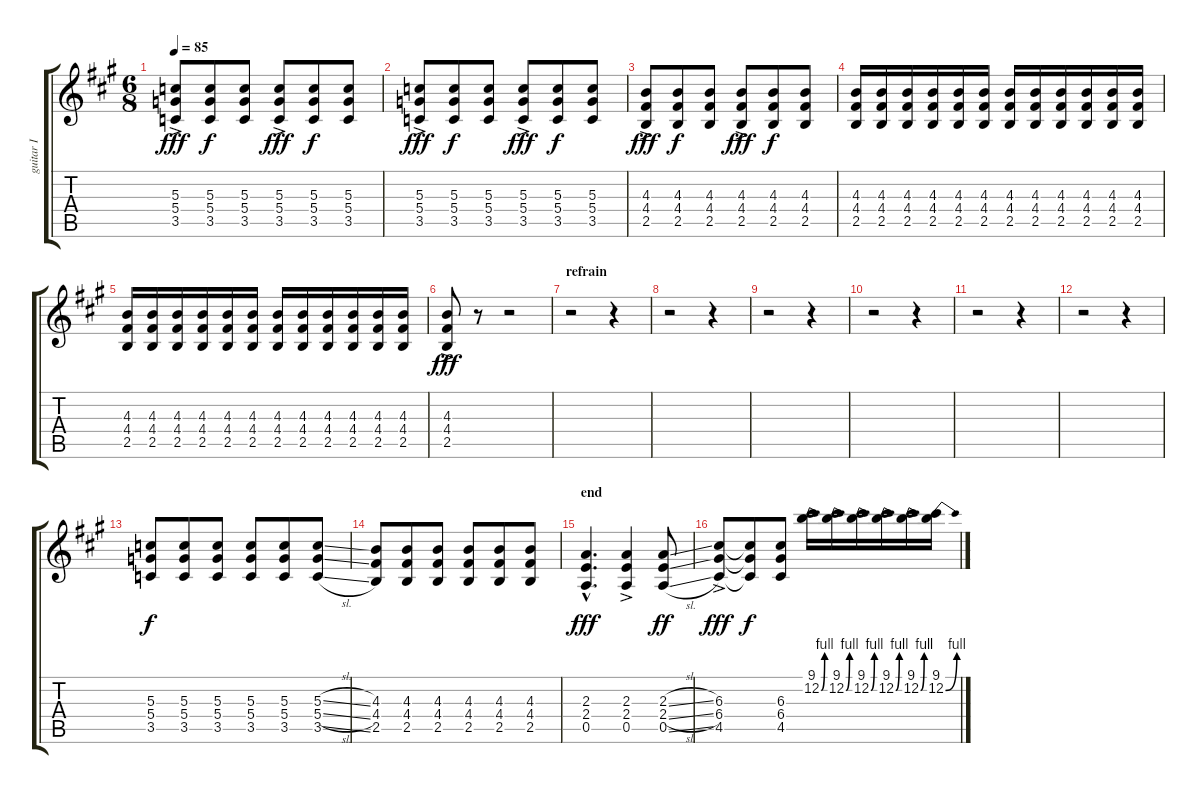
\track ("guitar I" "guitar I") {instrument overdrivenguitar}
\staff {score tabs}
\tuning (E4 B3 G3 D3 A2 E2) {hide}
\ts (6 8)
\tempo 85
\clef g2
\ks f#minor
(5.3{ac} 5.4{ac} 3.5{ac}).8{dy fff} (5.3 5.4 3.5).8{dy f} (5.3 5.4 3.5).8 (5.3{ac} 5.4{ac} 3.5{ac}).8{dy fff} (5.3 5.4 3.5).8{dy f} (5.3 5.4 3.5).8 |
(5.3{ac} 5.4{ac} 3.5{ac}).8{dy fff} (5.3 5.4 3.5).8{dy f} (5.3 5.4 3.5).8 (5.3{ac} 5.4{ac} 3.5{ac}).8{dy fff} (5.3 5.4 3.5).8{dy f} (5.3 5.4 3.5).8 |
(4.3{ac} 4.4{ac} 2.5{ac}).8{dy fff} (4.3 4.4 2.5).8{dy f} (4.3 4.4 2.5).8 (4.3{ac} 4.4{ac} 2.5{ac}).8{dy fff} (4.3 4.4 2.5).8{dy f} (4.3 4.4 2.5).8 |
(4.3 4.4 2.5).16 (4.3 4.4 2.5).16 (4.3 4.4 2.5).16 (4.3 4.4 2.5).16 (4.3 4.4 2.5).16 (4.3 4.4 2.5).16 (4.3 4.4 2.5).16 (4.3 4.4 2.5).16 (4.3 4.4 2.5).16 (4.3 4.4 2.5).16 (4.3 4.4 2.5).16 (4.3 4.4 2.5).16 |
(4.3 4.4 2.5).16 (4.3 4.4 2.5).16 (4.3 4.4 2.5).16 (4.3 4.4 2.5).16 (4.3 4.4 2.5).16 (4.3 4.4 2.5).16 (4.3 4.4 2.5).16 (4.3 4.4 2.5).16 (4.3 4.4 2.5).16 (4.3 4.4 2.5).16 (4.3 4.4 2.5).16 (4.3 4.4 2.5).16 |
(4.3{ac} 4.4{ac} 2.5{ac}).8{dy fff} r.8 r.2 |
\section ("" "refrain")
r.2 r.4 |
r.2 r.4 |
r.2 r.4 |
r.2 r.4 |
r.2 r.4 |
r.2 r.4 |
(5.3 5.4 3.5).8{dy f} (5.3 5.4 3.5).8 (5.3 5.4 3.5).8 (5.3 5.4 3.5).8 (5.3 5.4 3.5).8 (5.3{sl} 5.4{sl} 3.5{sl}).8 |
(4.3 4.4 2.5).8 (4.3 4.4 2.5).8 (4.3 4.4 2.5).8 (4.3 4.4 2.5).8 (4.3 4.4 2.5).8 (4.3 4.4 2.5).8 |
\section ("" "end")
(2.3{hac} 2.4{hac} 0.5{hac}).4{d dy fff} (2.3{ac} 2.4{ac} 0.5{ac}).4 (2.3{sl} 2.4{sl} 0.5{sl}).8{dy ff} |
(6.3{ac} 6.4{ac} 4.5{ac}).8{dy fff} (6.3{t} 6.4{t} 4.5{t}).8{dy f} (6.3 6.4 4.5).8 (9.1 12.2{be (bend 0 0 60 4)}).16 (9.1 12.2{be (bend 0 0 60 4)}).16 (9.1 12.2{be (bend 0 0 60 4)}).16 (9.1 12.2{be (bend 0 0 60 4)}).16 (9.1 12.2{be (bend 0 0 60 4)}).16 (9.1 12.2{be (bend 0 0 60 4)}).16
